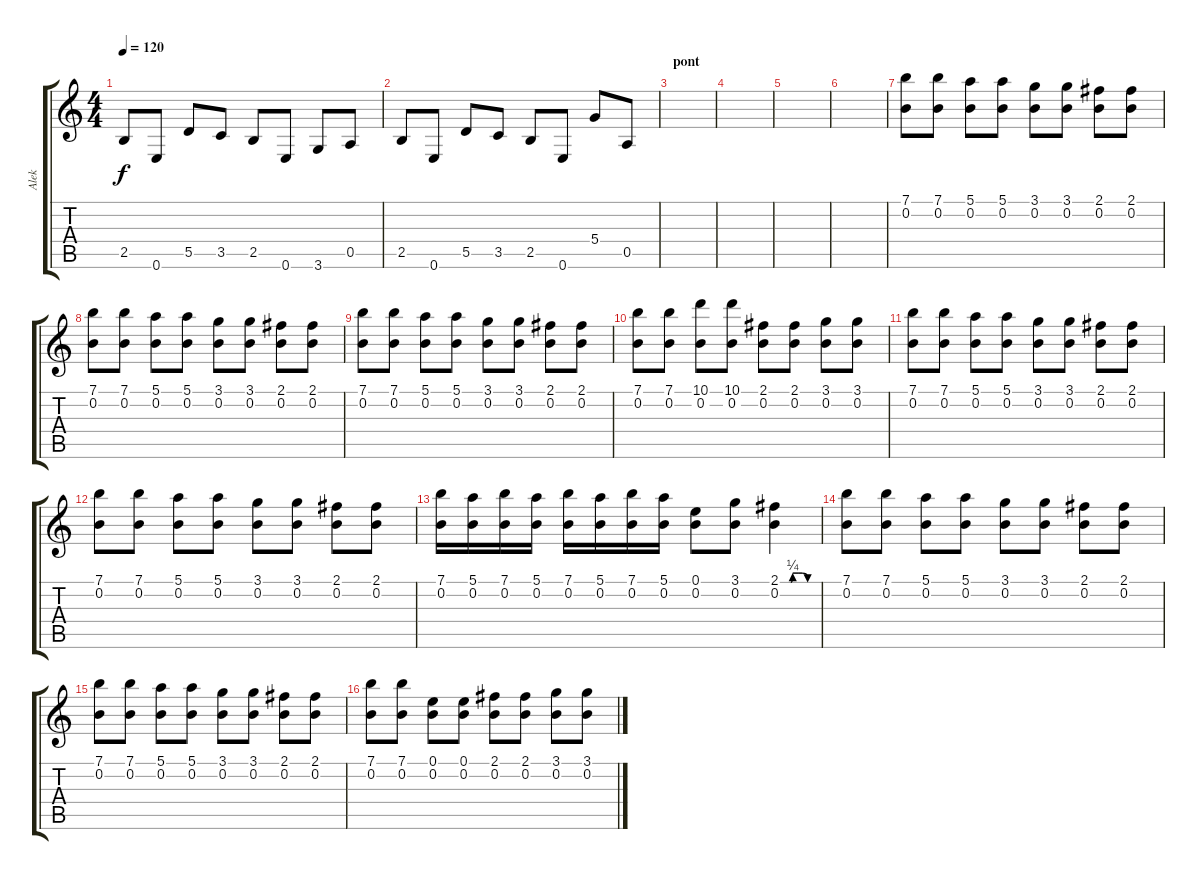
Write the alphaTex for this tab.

\track ("Alek" "Alek") {instrument distortionguitar}
\staff {score tabs}
\tuning (E4 B3 G3 D3 A2 E2) {hide}
\ts (4 4)
\tempo 120
\clef g2
\ks c
2.5.8{dy f volume 15 instrument overdrivenguitar} 0.6.8 5.5.8 3.5.8 2.5.8 0.6.8 3.6.8 0.5.8 |
2.5.8 0.6.8 5.5.8 3.5.8 2.5.8 0.6.8 5.4.8 0.5.8 |
\section ("" "pont")
|
|
|
|
(7.1 0.2).8 (7.1 0.2).8 (5.1 0.2).8 (5.1 0.2).8 (3.1 0.2).8 (3.1 0.2).8 (2.1 0.2).8 (2.1 0.2).8 |
(7.1 0.2).8 (7.1 0.2).8 (5.1 0.2).8 (5.1 0.2).8 (3.1 0.2).8 (3.1 0.2).8 (2.1 0.2).8 (2.1 0.2).8 |
(7.1 0.2).8 (7.1 0.2).8 (5.1 0.2).8 (5.1 0.2).8 (3.1 0.2).8 (3.1 0.2).8 (2.1 0.2).8 (2.1 0.2).8 |
(7.1 0.2).8 (7.1 0.2).8 (10.1 0.2).8 (10.1 0.2).8 (2.1 0.2).8 (2.1 0.2).8 (3.1 0.2).8 (3.1 0.2).8 |
(7.1 0.2).8 (7.1 0.2).8 (5.1 0.2).8 (5.1 0.2).8 (3.1 0.2).8 (3.1 0.2).8 (2.1 0.2).8 (2.1 0.2).8 |
(7.1 0.2).8 (7.1 0.2).8 (5.1 0.2).8 (5.1 0.2).8 (3.1 0.2).8 (3.1 0.2).8 (2.1 0.2).8 (2.1 0.2).8 |
(7.1 0.2).16 (5.1 0.2).16 (7.1 0.2).16 (5.1 0.2).16 (7.1 0.2).16 (5.1 0.2).16 (7.1 0.2).16 (5.1 0.2).16 (0.1 0.2).8 (3.1 0.2).8 (2.1{be (custom 0 0 17 0 20 1 30 1 35 1 44 0 60 0)} 0.2).4 |
(7.1 0.2).8 (7.1 0.2).8 (5.1 0.2).8 (5.1 0.2).8 (3.1 0.2).8 (3.1 0.2).8 (2.1 0.2).8 (2.1 0.2).8 |
(7.1 0.2).8 (7.1 0.2).8 (5.1 0.2).8 (5.1 0.2).8 (3.1 0.2).8 (3.1 0.2).8 (2.1 0.2).8 (2.1 0.2).8 |
(7.1 0.2).8 (7.1 0.2).8 (0.1 0.2).8 (0.1 0.2).8 (2.1 0.2).8 (2.1 0.2).8 (3.1 0.2).8 (3.1 0.2).8
